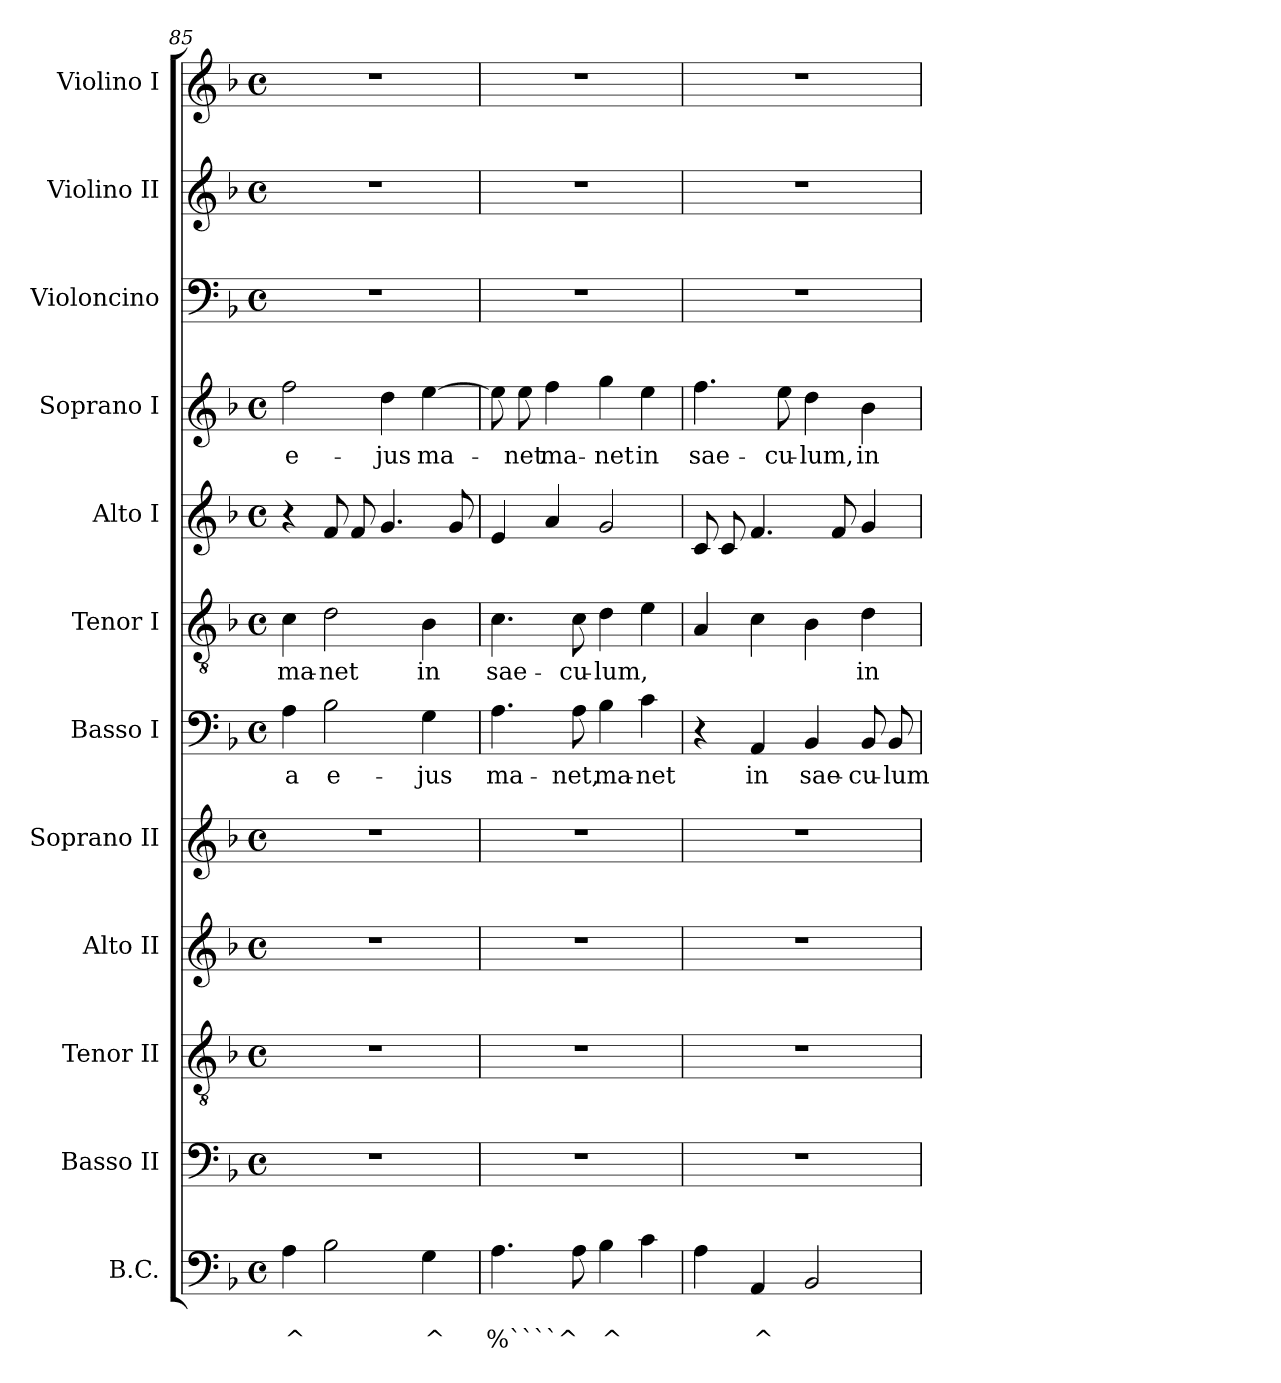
**kern	**text	**text	**kern	**kern	**kern	**kern	**kern	**text	**kern	**text	**kern	**kern	**text	**kern	**kern	**kern
*part12	*part12	*part12	*part11	*part10	*part9	*part8	*part7	*part7	*part6	*part6	*part5	*part4	*part4	*part3	*part2	*part1
*staff12	*staff12	*staff12	*staff11	*staff10	*staff9	*staff8	*staff7	*staff7	*staff6	*staff6	*staff5	*staff4	*staff4	*staff3	*staff2	*staff1
*I"B.C.	*	*	*I"Basso II	*I"Tenor II	*I"Alto II	*I"Soprano II	*I"Basso I	*	*I"Tenor I	*	*I"Alto I	*I"Soprano I	*	*I"Violoncino	*I"Violino II	*I"Violino I
*I'BC	*	*	*I'B 2	*I'T 2	*I'A 2	*I'S 2	*I'B 1	*	*I'T 1	*	*I'A 1	*I'S 1	*	*I'Vc.	*I'Vln. II	*I'Vln. I
!!LO:PB:g=z
*clefF4	*	*	*clefF4	*clefGv2	*clefG2	*clefG2	*clefF4	*	*clefGv2	*	*clefG2	*clefG2	*	*clefF4	*clefG2	*clefG2
*k[b-]	*	*	*k[b-]	*k[b-]	*k[b-]	*k[b-]	*k[b-]	*	*k[b-]	*	*k[b-]	*k[b-]	*	*k[b-]	*k[b-]	*k[b-]
*F:	*	*	*F:	*F:	*F:	*F:	*F:	*	*F:	*	*F:	*F:	*	*F:	*F:	*F:
*M4/4	*	*	*M4/4	*M4/4	*M4/4	*M4/4	*M4/4	*	*M4/4	*	*M4/4	*M4/4	*	*M4/4	*M4/4	*M4/4
*met(c)	*	*	*met(c)	*met(c)	*met(c)	*met(c)	*met(c)	*	*met(c)	*	*met(c)	*met(c)	*	*met(c)	*met(c)	*met(c)
=85	=85	=85	=85	=85	=85	=85	=85	=85	=85	=85	=85	=85	=85	=85	=85	=85
!	!	!LO:LY:b	!	!	!	!	!	!	!	!	!	!	!	!	!	!
!	!	!	!	!	!	!	!	!LO:LY:b	!	!	!	!	!	!	!	!
!	!	!	!	!	!	!	!	!	!	!LO:LY:b	!	!	!	!	!	!
!	!	!	!	!	!	!	!	!	!	!	!	!	!LO:LY:b	!	!	!
4A\	.	^	1r	1r	1r	1r	4A\	-a	4c\	ma-	4r	2ff\	e-	1r	1r	1r
!	!	!	!	!	!	!	!	!LO:LY:b	!	!	!	!	!	!	!	!
!	!	!	!	!	!	!	!	!	!	!LO:LY:b	!	!	!	!	!	!
2B-\	.	.	.	.	.	.	2B-\	e-	2d\	-net	8f/	.	.	.	.	.
.	.	.	.	.	.	.	.	.	.	.	8f/	.	.	.	.	.
!	!	!	!	!	!	!	!	!	!	!	!	!	!LO:LY:b	!	!	!
.	.	.	.	.	.	.	.	.	.	.	4.g/	4dd\	-jus	.	.	.
!	!	!LO:LY:b	!	!	!	!	!	!	!	!	!	!	!	!	!	!
!	!	!	!	!	!	!	!	!LO:LY:b	!	!	!	!	!	!	!	!
!	!	!	!	!	!	!	!	!	!	!LO:LY:b	!	!	!	!	!	!
!	!	!	!	!	!	!	!	!	!	!	!	!	!LO:LY:b	!	!	!
4G\	.	^	.	.	.	.	4G\	-jus	4B-\	in	.	[4ee\	ma-	.	.	.
.	.	.	.	.	.	.	.	.	.	.	8g/	.	.	.	.	.
=86	=86	=86	=86	=86	=86	=86	=86	=86	=86	=86	=86	=86	=86	=86	=86	=86
!	!	!LO:LY:b	!	!	!	!	!	!	!	!	!	!	!	!	!	!
!	!	!	!	!	!	!	!	!LO:LY:b	!	!	!	!	!	!	!	!
!	!	!	!	!	!	!	!	!	!	!LO:LY:b	!	!	!	!	!	!
4.A\	.	%````^	1r	1r	1r	1r	4.A\	ma-	4.c\	sae-	4e/	8ee\]	.	1r	1r	1r
!	!	!	!	!	!	!	!	!	!	!	!	!	!LO:LY:b	!	!	!
.	.	.	.	.	.	.	.	.	.	.	.	8ee\	-net	.	.	.
!	!	!	!	!	!	!	!	!	!	!	!	!	!LO:LY:b	!	!	!
.	.	.	.	.	.	.	.	.	.	.	4a/	4ff\	ma-	.	.	.
!	!	!	!	!	!	!	!	!LO:LY:b	!	!	!	!	!	!	!	!
!	!	!	!	!	!	!	!	!	!	!LO:LY:b	!	!	!	!	!	!
8A\	.	.	.	.	.	.	8A\	-net,	8c\	-cu-	.	.	.	.	.	.
!	!	!LO:LY:b	!	!	!	!	!	!	!	!	!	!	!	!	!	!
!	!	!	!	!	!	!	!	!LO:LY:b	!	!	!	!	!	!	!	!
!	!	!	!	!	!	!	!	!	!	!LO:LY:b	!	!	!	!	!	!
!	!	!	!	!	!	!	!	!	!	!	!	!	!LO:LY:b	!	!	!
4B-\	.	^	.	.	.	.	4B-\	ma-	4d\	-lum,	2g/	4gg\	-net	.	.	.
!	!	!	!	!	!	!	!	!LO:LY:b	!	!	!	!	!	!	!	!
!	!	!	!	!	!	!	!	!	!	!	!	!	!LO:LY:b	!	!	!
4c\	.	.	.	.	.	.	4c\	-net	4e\	.	.	4ee\	in	.	.	.
=87	=87	=87	=87	=87	=87	=87	=87	=87	=87	=87	=87	=87	=87	=87	=87	=87
!	!	!	!	!	!	!	!	!	!	!	!	!	!LO:LY:b	!	!	!
4A\	.	.	1r	1r	1r	1r	4r	.	4A/	.	8c/	4.ff\	sae-	1r	1r	1r
.	.	.	.	.	.	.	.	.	.	.	8c/	.	.	.	.	.
!	!	!LO:LY:b	!	!	!	!	!	!	!	!	!	!	!	!	!	!
!	!	!	!	!	!	!	!	!LO:LY:b	!	!	!	!	!	!	!	!
4AA/	.	^	.	.	.	.	4AA/	in	4c\	.	4.f/	.	.	.	.	.
!	!	!	!	!	!	!	!	!	!	!	!	!	!LO:LY:b	!	!	!
.	.	.	.	.	.	.	.	.	.	.	.	8ee\	-cu-	.	.	.
!	!	!	!	!	!	!	!	!LO:LY:b	!	!	!	!	!	!	!	!
!	!	!	!	!	!	!	!	!	!	!	!	!	!LO:LY:b	!	!	!
2BB-/	.	.	.	.	.	.	4BB-/	sae-	4B-\	.	.	4dd\	-lum,	.	.	.
.	.	.	.	.	.	.	.	.	.	.	8f/	.	.	.	.	.
!	!	!	!	!	!	!	!	!LO:LY:b	!	!	!	!	!	!	!	!
!	!	!	!	!	!	!	!	!	!	!LO:LY:b	!	!	!	!	!	!
!	!	!	!	!	!	!	!	!	!	!	!	!	!LO:LY:b	!	!	!
.	.	.	.	.	.	.	8BB-/	-cu-	4d\	in	4g/	4b-\	in	.	.	.
!	!	!	!	!	!	!	!	!LO:LY:b	!	!	!	!	!	!	!	!
.	.	.	.	.	.	.	8BB-/	-lum	.	.	.	.	.	.	.	.
=	=	=	=	=	=	=	=	=	=	=	=	=	=	=	=	=
*-	*-	*-	*-	*-	*-	*-	*-	*-	*-	*-	*-	*-	*-	*-	*-	*-
